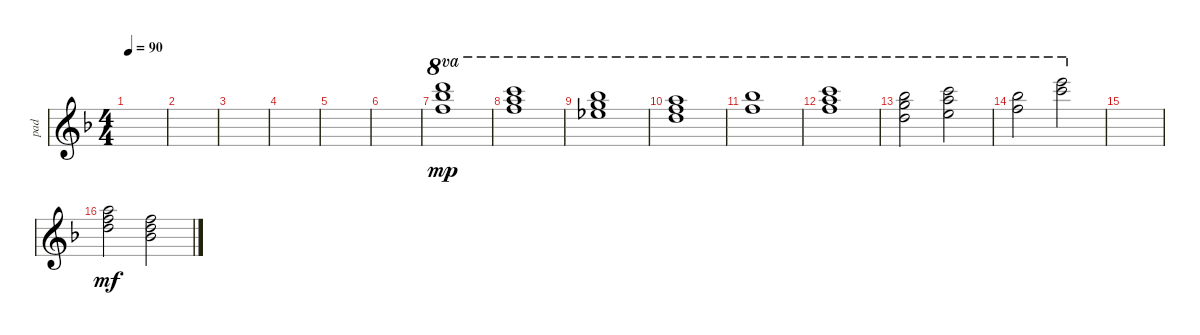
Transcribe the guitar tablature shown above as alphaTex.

\track ("pad" "pad") {instrument electricguitarclean}
\staff {score}
\tuning (E4 B3 G3 D3 A2 E2 B1) {hide}
\ts (4 4)
\tempo 90
\clef g2
\ks f
|
|
|
|
|
|
(22.1 23.2 22.3).1{ot 8va dy mp} |
(13.1 22.2 29.3).1{ot 8va} |
(11.1 20.2 27.3).1{ot 8va} |
(10.1 18.2 26.3).1{ot 8va} |
(13.1 23.2).1{ot 8va} |
(13.1 22.2 29.3).1{ot 8va} |
(10.1 20.2 27.3).2{ot 8va} (12.1 22.2 29.3).2{ot 8va} |
(13.1 23.2).2{ot 8va} (20.1 29.2).2{ot 8va} |
|
(5.1 6.2 7.3).2{dy mf} (1.1 3.2 3.3).2
